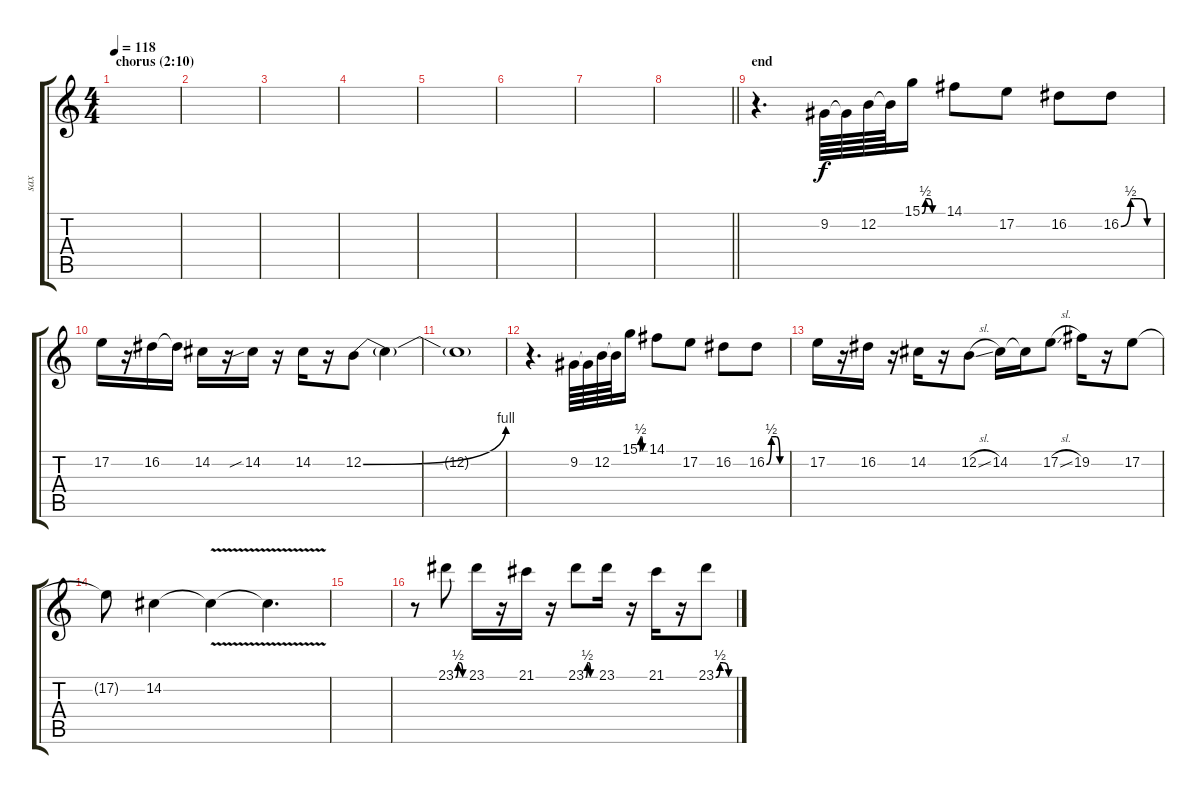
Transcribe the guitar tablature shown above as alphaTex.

\track ("sax " "sax ") {instrument altosax}
\staff {score tabs}
\tuning (E4 B3 G3 D3 A2 E2) {hide}
\ts (4 4)
\section ("" "chorus (2:10)")
\tempo 118
\clef g2
\ks c
|
|
|
|
|
|
|
\barLineRight lightlight
|
\section ("" "end")
r.4{d} 9.2.64 9.2{t}.64 12.2.64 12.2{t}.64 15.1{be (custom 0 0 10 2 20 2 30 0 60 0)}.16 14.1.8 17.2.8 16.2.8 16.2{be (custom 0 0 15 2 17 2 20 2 30 2 41 0 60 0)}.8 |
17.2.16 r.16 16.2.16 16.2{t}.16 14.2.16 r.16 14.2{sib}.16 r.16 14.2.16 r.16 12.2{be (bend 0 0 60 4)}.8 12.2{t}.4 |
12.2{t}.1 |
r.4{d} 9.2.64 9.2{t}.64 12.2.64 12.2{t}.64 15.1{be (custom 0 0 10 2 20 2 30 0 60 0)}.16 14.1.8 17.2.8 16.2.8 16.2{be (custom 0 0 15 2 17 2 20 2 30 2 41 0 60 0)}.8 |
17.2.16 r.16 16.2.16 r.16 14.2.16 r.16 12.2{sl}.8 14.2.16 14.2{t}.16 17.2{sl}.8 19.2.16 r.16 17.2.8 |
17.2{t}.8 14.2.4 14.2{v t}.4 14.2{t}.4{d} |
|
r.8 23.1{be (custom 0 0 15 2 26 2 45 0 60 0)}.8 23.1.16 r.16 21.1.16 r.16 23.1{be (custom 0 0 10 2 20 2 30 0 60 0)}.8 23.1.16 r.16 21.1.16 r.16 23.1{be (custom 0 0 15 2 26 2 45 0 60 0)}.8
